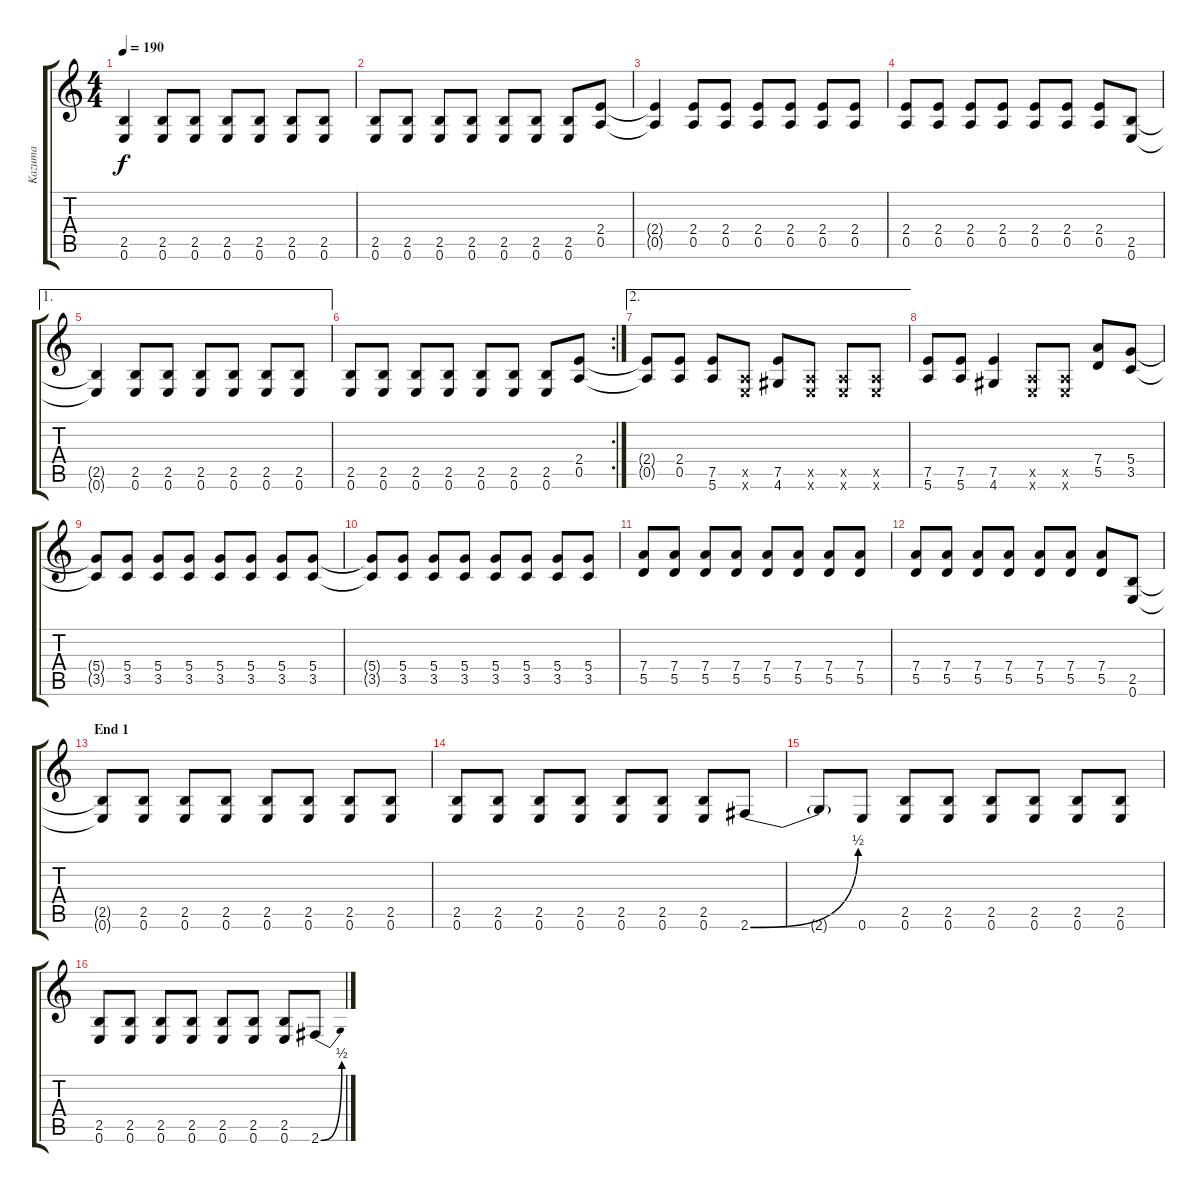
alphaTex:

\track ("Kazuma" "Kazuma") {instrument distortionguitar}
\staff {score tabs}
\tuning (E4 B3 G3 D3 A2 E2) {hide}
\ts (4 4)
\tempo 190
\clef g2
\ks c
(2.5{t} 0.6{t}).4{dy f} (2.5 0.6).8 (2.5 0.6).8 (2.5 0.6).8 (2.5 0.6).8 (2.5 0.6).8 (2.5 0.6).8 |
(2.5 0.6).8 (2.5 0.6).8 (2.5 0.6).8 (2.5 0.6).8 (2.5 0.6).8 (2.5 0.6).8 (2.5 0.6).8 (2.4 0.5).8 |
(2.4{t} 0.5{t}).4 (2.4 0.5).8 (2.4 0.5).8 (2.4 0.5).8 (2.4 0.5).8 (2.4 0.5).8 (2.4 0.5).8 |
(2.4 0.5).8 (2.4 0.5).8 (2.4 0.5).8 (2.4 0.5).8 (2.4 0.5).8 (2.4 0.5).8 (2.4 0.5).8 (2.5 0.6).8 |
\ae 1
(2.5{t} 0.6{t}).4 (2.5 0.6).8 (2.5 0.6).8 (2.5 0.6).8 (2.5 0.6).8 (2.5 0.6).8 (2.5 0.6).8 |
\rc 2
(2.5 0.6).8 (2.5 0.6).8 (2.5 0.6).8 (2.5 0.6).8 (2.5 0.6).8 (2.5 0.6).8 (2.5 0.6).8 (2.4 0.5).8 |
\ae 2
(2.4{t} 0.5{t}).8 (2.4 0.5).8 (7.5 5.6).8 (0.5{x} 0.6{x}).8 (7.5 4.6).8 (0.5{x} 0.6{x}).8 (0.5{x} 0.6{x}).8 (0.5{x} 0.6{x}).8 |
(7.5 5.6).8 (7.5 5.6).8 (7.5 4.6).4 (0.5{x} 0.6{x}).8 (0.5{x} 0.6{x}).8 (7.4 5.5).8 (5.4 3.5).8 |
(5.4{t} 3.5{t}).8 (5.4 3.5).8 (5.4 3.5).8 (5.4 3.5).8 (5.4 3.5).8 (5.4 3.5).8 (5.4 3.5).8 (5.4 3.5).8 |
(5.4{t} 3.5{t}).8 (5.4 3.5).8 (5.4 3.5).8 (5.4 3.5).8 (5.4 3.5).8 (5.4 3.5).8 (5.4 3.5).8 (5.4 3.5).8 |
(7.4 5.5).8 (7.4 5.5).8 (7.4 5.5).8 (7.4 5.5).8 (7.4 5.5).8 (7.4 5.5).8 (7.4 5.5).8 (7.4 5.5).8 |
(7.4 5.5).8 (7.4 5.5).8 (7.4 5.5).8 (7.4 5.5).8 (7.4 5.5).8 (7.4 5.5).8 (7.4 5.5).8 (2.5 0.6).8 |
\section ("" "End 1")
(2.5{t} 0.6{t}).8 (2.5 0.6).8 (2.5 0.6).8 (2.5 0.6).8 (2.5 0.6).8 (2.5 0.6).8 (2.5 0.6).8 (2.5 0.6).8 |
(2.5 0.6).8 (2.5 0.6).8 (2.5 0.6).8 (2.5 0.6).8 (2.5 0.6).8 (2.5 0.6).8 (2.5 0.6).8 2.6{be (bend 0 0 60 2)}.8 |
2.6{t}.8 0.6.8 (2.5 0.6).8 (2.5 0.6).8 (2.5 0.6).8 (2.5 0.6).8 (2.5 0.6).8 (2.5 0.6).8 |
(2.5 0.6).8 (2.5 0.6).8 (2.5 0.6).8 (2.5 0.6).8 (2.5 0.6).8 (2.5 0.6).8 (2.5 0.6).8 2.6{be (bend 0 0 60 2)}.8
